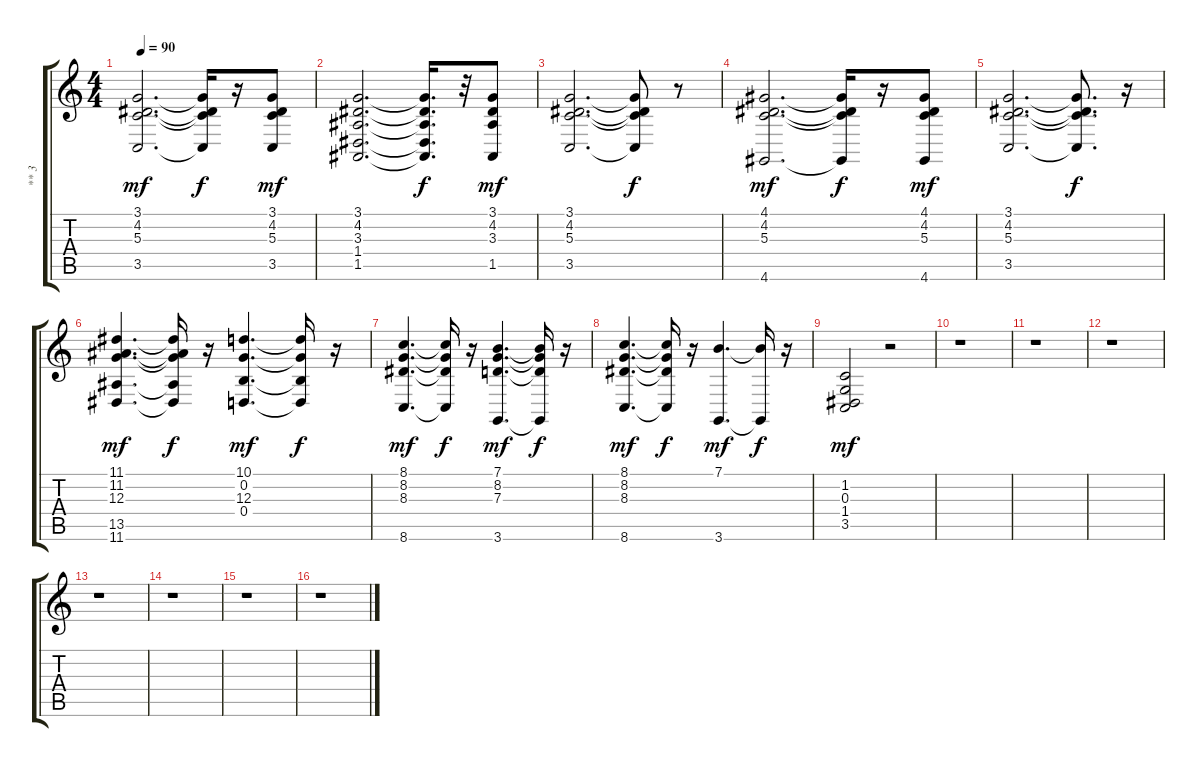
\track ("** 3" "** 3") {instrument synthstrings2}
\staff {score tabs}
\tuning (E4 B3 G3 D3 A2 E2) {hide}
\ts (4 4)
\tempo 90
\clef g2
\ks c
(3.1 4.2 5.3 3.5).2{d dy mf} (3.1{t} 4.2{t} 5.3{t} 3.5{t}).16{dy f} r.16 (3.1 4.2 5.3 3.5).8{dy mf} |
(3.1 4.2 3.3 1.4 1.5).2{d} (3.1{t} 4.2{t} 3.3{t} 1.4{t} 1.5{t}).16{d dy f} r.32 (3.1 4.2 3.3 1.5).8{dy mf} |
(3.1 4.2 5.3 3.5).2{d} (3.1{t} 4.2{t} 5.3{t} 3.5{t}).8{dy f} r.8 |
(4.1 4.2 5.3 4.6).2{d dy mf} (4.1{t} 4.2{t} 5.3{t} 4.6{t}).16{dy f} r.16 (4.1 4.2 5.3 4.6).8{dy mf} |
(3.1 4.2 5.3 3.5).2{d} (3.1{t} 4.2{t} 5.3{t} 3.5{t}).8{d dy f} r.16 |
(11.1 11.2 12.3 13.5 11.6).4{d dy mf} (11.1{t} 11.2{t} 12.3{t} 13.5{t} 11.6{t}).16{dy f} r.16 (10.1 0.2 12.3 0.4).4{d dy mf} (10.1{t} 0.2{t} 12.3{t} 0.4{t}).16{dy f} r.16 |
(8.1 8.2 8.3 8.6).4{d dy mf} (8.1{t} 8.2{t} 8.3{t} 8.6{t}).16{dy f} r.16 (7.1 8.2 7.3 3.6).4{d dy mf} (7.1{t} 8.2{t} 7.3{t} 3.6{t}).16{dy f} r.16 |
(8.1 8.2 8.3 8.6).4{d dy mf} (8.1{t} 8.2{t} 8.3{t} 8.6{t}).16{dy f} r.16 (7.1 3.6).4{d dy mf} (7.1{t} 3.6{t}).16{dy f} r.16 |
(1.2 0.3 1.4 3.5).2{dy mf} r.2 |
r.1 |
r.1 |
r.1 |
r.1 |
r.1 |
r.1 |
r.1
